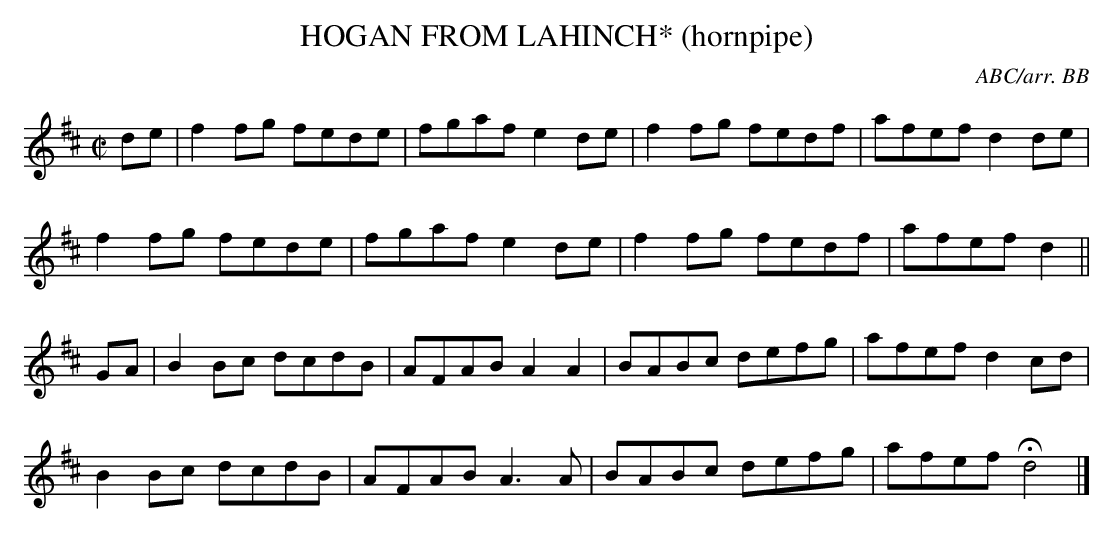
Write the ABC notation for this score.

X:1
T:HOGAN FROM LAHINCH* (hornpipe)
C:ABC/arr. BB
M:C|
L:1/8
K:D % source key Bb
de|f2fg fede|fgaf e2de|f2fg fedf|afef d2de|
f2fg fede|fgaf e2de|f2fg fedf|afef d2 ||
GA|B2Bc dcdB|AFAB A2A2|BABc defg|afef d2cd|
B2Bc dcdB|AFAB A3A|BABc defg|afef Hd4 |]
